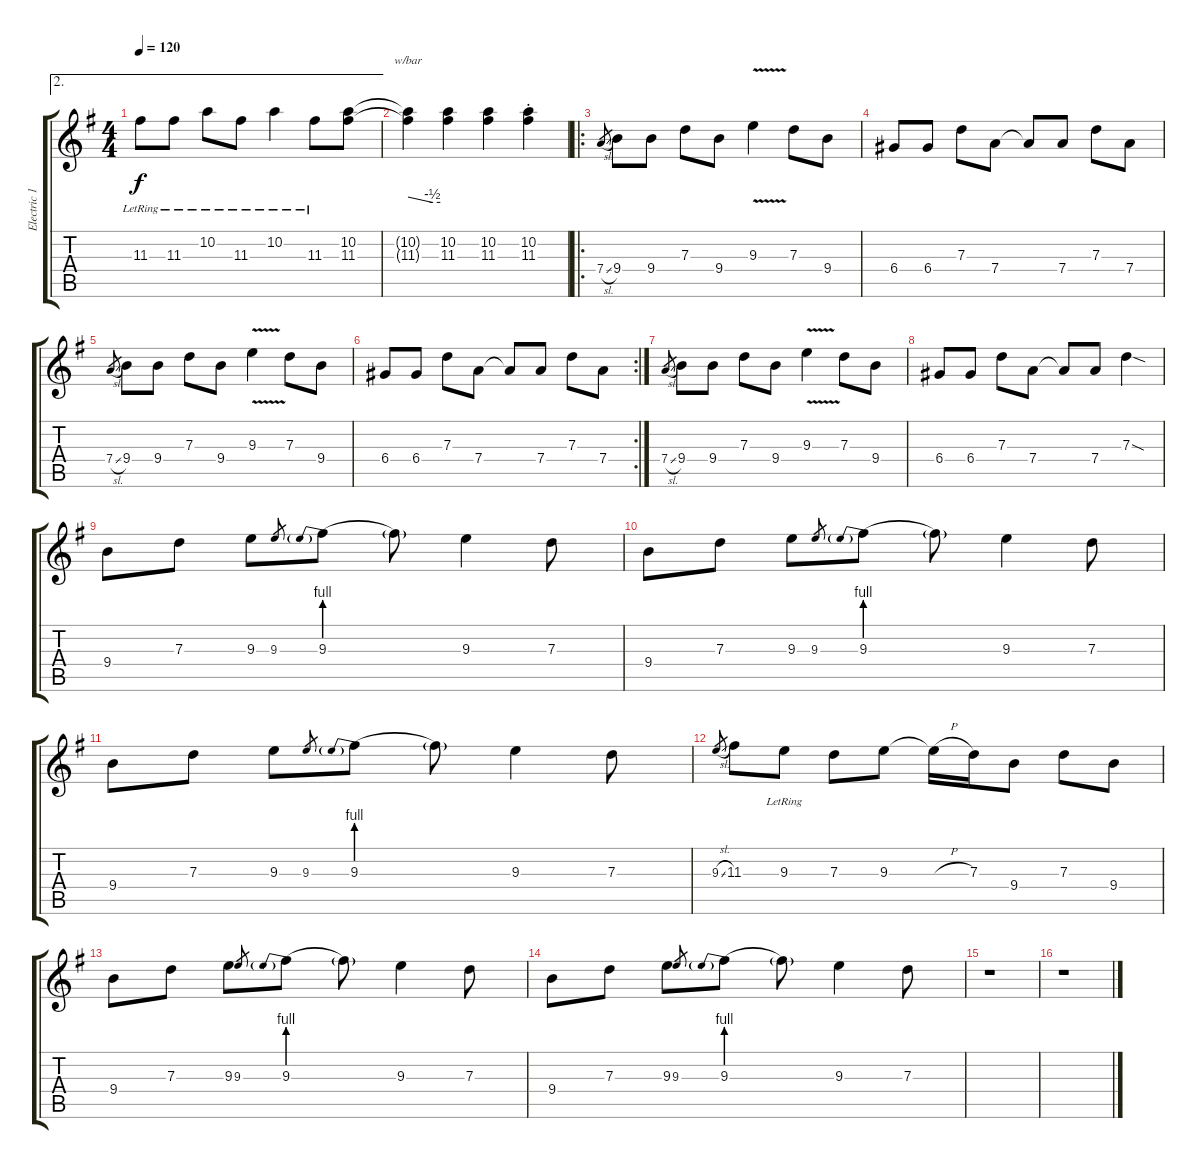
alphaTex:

\track ("Electric 1 (distortion)" "Electric 1") {instrument overdrivenguitar}
\staff {score tabs}
\tuning (E4 B3 G3 D3 A2 E2) {hide}
\ae 2
\ts (4 4)
\tempo 120
\clef g2
\ks g
11.3{lr}.8{dy f} 11.3{lr}.8 10.2{lr}.8 11.3{lr}.8 10.2{lr}.4 11.3{lr}.8 (10.2 11.3).8 |
(10.2{t} 11.3{t}).4{tbe (custom default 0 0 45 -2 60 -2)} (10.2 11.3).4 (10.2 11.3).4 (10.2{st} 11.3{st}).4 |
\ro
7.4{sl}.8{gr} 9.4.8 9.4.8 7.3.8 9.4.8 9.3{v}.4 7.3.8 9.4.8 |
6.4.8 6.4.8 7.3.8 7.4.8 7.4{t}.8 7.4.8 7.3.8 7.4.8 |
7.4{sl}.8{gr} 9.4.8 9.4.8 7.3.8 9.4.8 9.3{v}.4 7.3.8 9.4.8 |
\rc 2
6.4.8 6.4.8 7.3.8 7.4.8 7.4{t}.8 7.4.8 7.3.8 7.4.8 |
7.4{sl}.8{gr} 9.4.8 9.4.8 7.3.8 9.4.8 9.3{v}.4 7.3.8 9.4.8 |
6.4.8 6.4.8 7.3.8 7.4.8 7.4{t}.8 7.4.8 7.3{sod}.4 |
9.4.8 7.3.8 9.3.8 9.3.8{gr} 9.3{be (prebend 0 4 60 4)}.8 9.3{t}.8 9.3.4 7.3.8 |
9.4.8 7.3.8 9.3.8 9.3.8{gr} 9.3{be (prebend 0 4 60 4)}.8 9.3{t}.8 9.3.4 7.3.8 |
9.4.8 7.3.8 9.3.8 9.3.8{gr} 9.3{be (prebend 0 4 60 4)}.8 9.3{t}.8 9.3.4 7.3.8 |
9.3{sl}.8{gr} 11.3.8 9.3{lr}.8 7.3.8 9.3.8 9.3{h t}.16 7.3.16 9.4.8 7.3.8 9.4.8 |
9.4.8 7.3.8 9.3.8 9.3.8{gr} 9.3{be (prebend 0 4 60 4)}.8 9.3{t}.8 9.3.4 7.3.8 |
9.4.8 7.3.8 9.3.8 9.3.8{gr} 9.3{be (prebend 0 4 60 4)}.8 9.3{t}.8 9.3.4 7.3.8 |
r.1 |
r.1
